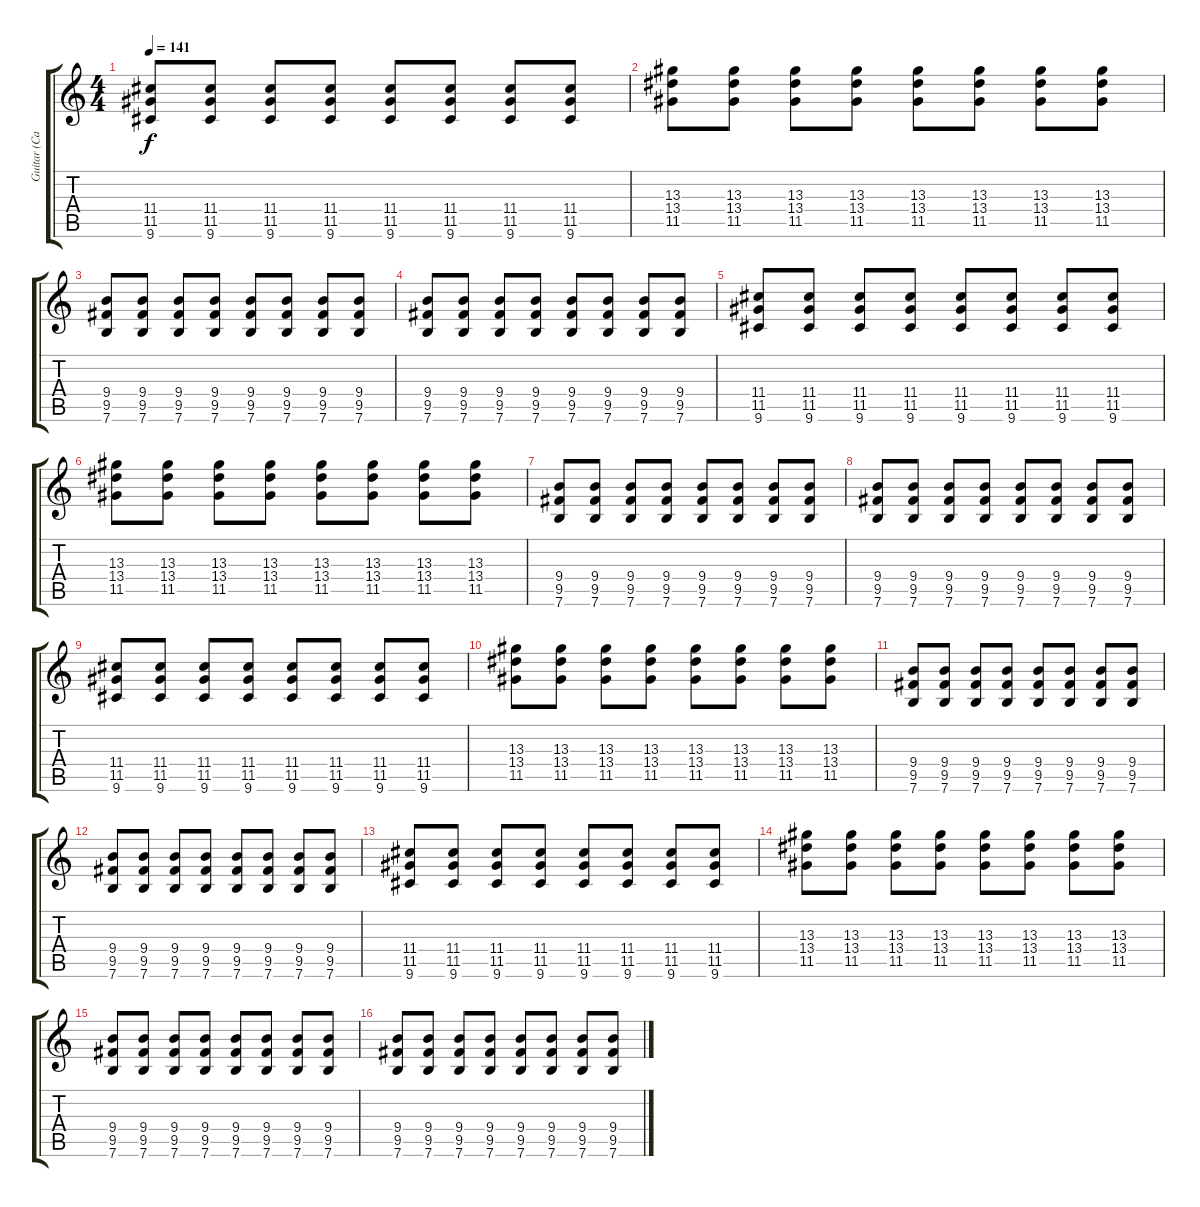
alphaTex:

\track ("Guitar (Carrie)" "Guitar (Ca") {instrument overdrivenguitar}
\staff {score tabs}
\tuning (E4 B3 G3 D3 A2 E2) {hide}
\ts (4 4)
\tempo 141
\clef g2
\ks c
(11.4 11.5 9.6).8{dy f} (11.4 11.5 9.6).8 (11.4 11.5 9.6).8 (11.4 11.5 9.6).8 (11.4 11.5 9.6).8 (11.4 11.5 9.6).8 (11.4 11.5 9.6).8 (11.4 11.5 9.6).8 |
(13.3 13.4 11.5).8 (13.3 13.4 11.5).8 (13.3 13.4 11.5).8 (13.3 13.4 11.5).8 (13.3 13.4 11.5).8 (13.3 13.4 11.5).8 (13.3 13.4 11.5).8 (13.3 13.4 11.5).8 |
(9.4 9.5 7.6).8 (9.4 9.5 7.6).8 (9.4 9.5 7.6).8 (9.4 9.5 7.6).8 (9.4 9.5 7.6).8 (9.4 9.5 7.6).8 (9.4 9.5 7.6).8 (9.4 9.5 7.6).8 |
(9.4 9.5 7.6).8 (9.4 9.5 7.6).8 (9.4 9.5 7.6).8 (9.4 9.5 7.6).8 (9.4 9.5 7.6).8 (9.4 9.5 7.6).8 (9.4 9.5 7.6).8 (9.4 9.5 7.6).8 |
(11.4 11.5 9.6).8 (11.4 11.5 9.6).8 (11.4 11.5 9.6).8 (11.4 11.5 9.6).8 (11.4 11.5 9.6).8 (11.4 11.5 9.6).8 (11.4 11.5 9.6).8 (11.4 11.5 9.6).8 |
(13.3 13.4 11.5).8 (13.3 13.4 11.5).8 (13.3 13.4 11.5).8 (13.3 13.4 11.5).8 (13.3 13.4 11.5).8 (13.3 13.4 11.5).8 (13.3 13.4 11.5).8 (13.3 13.4 11.5).8 |
(9.4 9.5 7.6).8 (9.4 9.5 7.6).8 (9.4 9.5 7.6).8 (9.4 9.5 7.6).8 (9.4 9.5 7.6).8 (9.4 9.5 7.6).8 (9.4 9.5 7.6).8 (9.4 9.5 7.6).8 |
(9.4 9.5 7.6).8 (9.4 9.5 7.6).8 (9.4 9.5 7.6).8 (9.4 9.5 7.6).8 (9.4 9.5 7.6).8 (9.4 9.5 7.6).8 (9.4 9.5 7.6).8 (9.4 9.5 7.6).8 |
(11.4 11.5 9.6).8 (11.4 11.5 9.6).8 (11.4 11.5 9.6).8 (11.4 11.5 9.6).8 (11.4 11.5 9.6).8 (11.4 11.5 9.6).8 (11.4 11.5 9.6).8 (11.4 11.5 9.6).8 |
(13.3 13.4 11.5).8 (13.3 13.4 11.5).8 (13.3 13.4 11.5).8 (13.3 13.4 11.5).8 (13.3 13.4 11.5).8 (13.3 13.4 11.5).8 (13.3 13.4 11.5).8 (13.3 13.4 11.5).8 |
(9.4 9.5 7.6).8 (9.4 9.5 7.6).8 (9.4 9.5 7.6).8 (9.4 9.5 7.6).8 (9.4 9.5 7.6).8 (9.4 9.5 7.6).8 (9.4 9.5 7.6).8 (9.4 9.5 7.6).8 |
(9.4 9.5 7.6).8 (9.4 9.5 7.6).8 (9.4 9.5 7.6).8 (9.4 9.5 7.6).8 (9.4 9.5 7.6).8 (9.4 9.5 7.6).8 (9.4 9.5 7.6).8 (9.4 9.5 7.6).8 |
(11.4 11.5 9.6).8 (11.4 11.5 9.6).8 (11.4 11.5 9.6).8 (11.4 11.5 9.6).8 (11.4 11.5 9.6).8 (11.4 11.5 9.6).8 (11.4 11.5 9.6).8 (11.4 11.5 9.6).8 |
(13.3 13.4 11.5).8 (13.3 13.4 11.5).8 (13.3 13.4 11.5).8 (13.3 13.4 11.5).8 (13.3 13.4 11.5).8 (13.3 13.4 11.5).8 (13.3 13.4 11.5).8 (13.3 13.4 11.5).8 |
(9.4 9.5 7.6).8 (9.4 9.5 7.6).8 (9.4 9.5 7.6).8 (9.4 9.5 7.6).8 (9.4 9.5 7.6).8 (9.4 9.5 7.6).8 (9.4 9.5 7.6).8 (9.4 9.5 7.6).8 |
(9.4 9.5 7.6).8 (9.4 9.5 7.6).8 (9.4 9.5 7.6).8 (9.4 9.5 7.6).8 (9.4 9.5 7.6).8 (9.4 9.5 7.6).8 (9.4 9.5 7.6).8 (9.4 9.5 7.6).8
